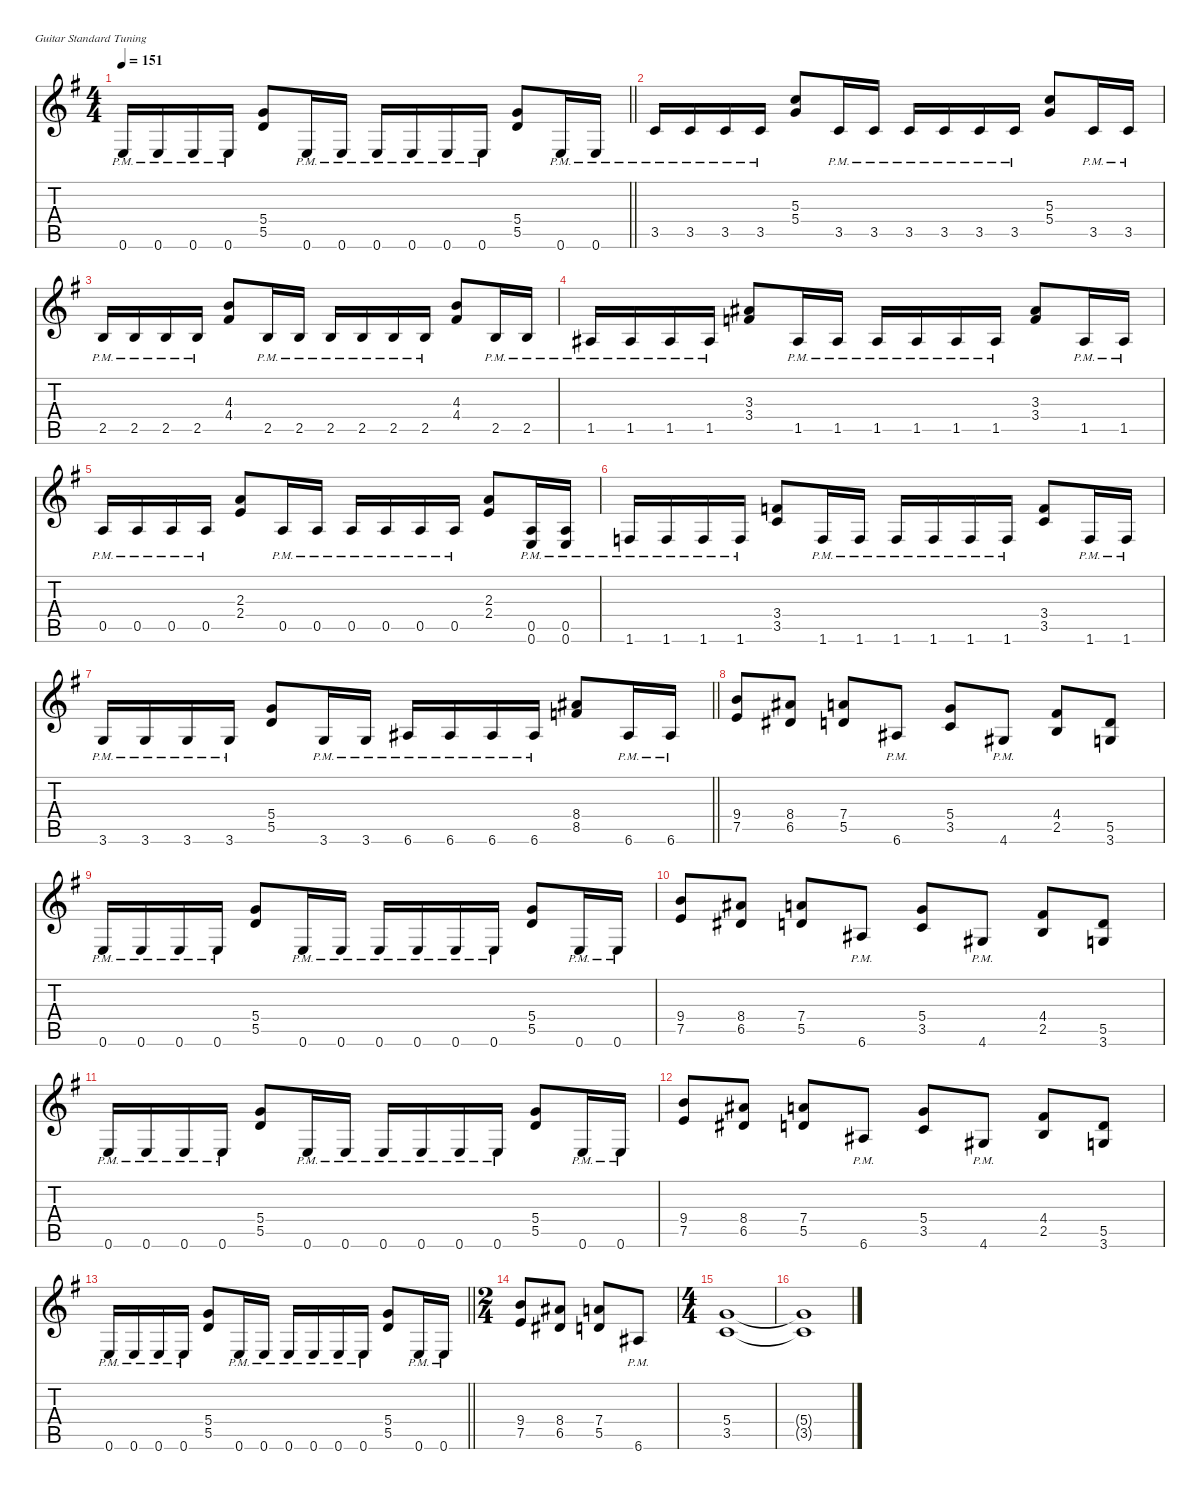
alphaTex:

\defaultSystemsLayout 4
\hideDynamics
\bracketExtendMode nobrackets
\singleTrackTrackNamePolicy hidden
\multiTrackTrackNamePolicy hidden
\otherSystemsTrackNameOrientation horizontal
\track ("Guitar 1" "dist.guit.") {defaultSystemsLayout 8 mute instrument distortionguitar}
\staff {score tabs}
\tuning (E4 B3 G3 D3 A2 E2)
\ts (4 4)
\tempo 151
\clef g2
\barLineRight lightlight
\ks eminor
0.6{pm acc forcenatural}.16{dy f beam Up} 0.6{pm acc forcenatural}.16{beam Up} 0.6{pm acc forcenatural}.16{beam Up} 0.6{pm acc forcenatural}.16{beam Up} (5.4{acc forcenatural} 5.5{acc forcenatural}).8{beam Up} 0.6{pm acc forcenatural}.16{beam Up} 0.6{pm acc forcenatural}.16{beam Up} 0.6{pm acc forcenatural}.16{beam Up} 0.6{pm acc forcenatural}.16{beam Up} 0.6{pm acc forcenatural}.16{beam Up} 0.6{pm acc forcenatural}.16{beam Up} (5.4{acc forcenatural} 5.5{acc forcenatural}).8{beam Up} 0.6{pm acc forcenatural}.16{beam Up} 0.6{pm acc forcenatural}.16{beam Up} |
3.5{pm acc forcenatural}.16{beam Up} 3.5{pm acc forcenatural}.16{beam Up} 3.5{pm acc forcenatural}.16{beam Up} 3.5{pm acc forcenatural}.16{beam Up} (5.3{acc forcenatural} 5.4{acc forcenatural}).8{beam Up} 3.5{pm acc forcenatural}.16{beam Up} 3.5{pm acc forcenatural}.16{beam Up} 3.5{pm acc forcenatural}.16{beam Up} 3.5{pm acc forcenatural}.16{beam Up} 3.5{pm acc forcenatural}.16{beam Up} 3.5{pm acc forcenatural}.16{beam Up} (5.3{acc forcenatural} 5.4{acc forcenatural}).8{beam Up} 3.5{pm acc forcenatural}.16{beam Up} 3.5{pm acc forcenatural}.16{beam Up} |
2.5{pm acc forcenatural}.16{beam Up} 2.5{pm acc forcenatural}.16{beam Up} 2.5{pm acc forcenatural}.16{beam Up} 2.5{pm acc forcenatural}.16{beam Up} (4.3{acc forcenatural} 4.4{acc #}).8{beam Up} 2.5{pm acc forcenatural}.16{beam Up} 2.5{pm acc forcenatural}.16{beam Up} 2.5{pm acc forcenatural}.16{beam Up} 2.5{pm acc forcenatural}.16{beam Up} 2.5{pm acc forcenatural}.16{beam Up} 2.5{pm acc forcenatural}.16{beam Up} (4.3{acc forcenatural} 4.4{acc #}).8{beam Up} 2.5{pm acc forcenatural}.16{beam Up} 2.5{pm acc forcenatural}.16{beam Up} |
1.5{pm acc #}.16{beam Up} 1.5{pm acc #}.16{beam Up} 1.5{pm acc #}.16{beam Up} 1.5{pm acc #}.16{beam Up} (3.3{acc #} 3.4{acc forcenatural}).8{beam Up} 1.5{pm acc #}.16{beam Up} 1.5{pm acc #}.16{beam Up} 1.5{pm acc #}.16{beam Up} 1.5{pm acc #}.16{beam Up} 1.5{pm acc #}.16{beam Up} 1.5{pm acc #}.16{beam Up} (3.3{acc #} 3.4{acc forcenatural}).8{beam Up} 1.5{pm acc #}.16{beam Up} 1.5{pm acc #}.16{beam Up} |
0.5{pm acc forcenatural}.16{beam Up} 0.5{pm acc forcenatural}.16{beam Up} 0.5{pm acc forcenatural}.16{beam Up} 0.5{pm acc forcenatural}.16{beam Up} (2.3{acc forcenatural} 2.4{acc forcenatural}).8{beam Up} 0.5{pm acc forcenatural}.16{beam Up} 0.5{pm acc forcenatural}.16{beam Up} 0.5{pm acc forcenatural}.16{beam Up} 0.5{pm acc forcenatural}.16{beam Up} 0.5{pm acc forcenatural}.16{beam Up} 0.5{pm acc forcenatural}.16{beam Up} (2.3{acc forcenatural} 2.4{acc forcenatural}).8{beam Up} (0.5{pm acc forcenatural} 0.6{pm acc forcenatural}).16{beam Up} (0.5{pm acc forcenatural} 0.6{pm acc forcenatural}).16{beam Up} |
1.6{pm acc forcenatural}.16{beam Up} 1.6{pm acc forcenatural}.16{beam Up} 1.6{pm acc forcenatural}.16{beam Up} 1.6{pm acc forcenatural}.16{beam Up} (3.4{acc forcenatural} 3.5{acc forcenatural}).8{beam Up} 1.6{pm acc forcenatural}.16{beam Up} 1.6{pm acc forcenatural}.16{beam Up} 1.6{pm acc forcenatural}.16{beam Up} 1.6{pm acc forcenatural}.16{beam Up} 1.6{pm acc forcenatural}.16{beam Up} 1.6{pm acc forcenatural}.16{beam Up} (3.4{acc forcenatural} 3.5{acc forcenatural}).8{beam Up} 1.6{pm acc forcenatural}.16{beam Up} 1.6{pm acc forcenatural}.16{beam Up} |
\barLineRight lightlight
3.6{pm acc forcenatural}.16{beam Up} 3.6{pm acc forcenatural}.16{beam Up} 3.6{pm acc forcenatural}.16{beam Up} 3.6{pm acc forcenatural}.16{beam Up} (5.4{acc forcenatural} 5.5{acc forcenatural}).8{beam Up} 3.6{pm acc forcenatural}.16{beam Up} 3.6{pm acc forcenatural}.16{beam Up} 6.6{pm acc #}.16{beam Up} 6.6{pm acc #}.16{beam Up} 6.6{pm acc #}.16{beam Up} 6.6{pm acc #}.16{beam Up} (8.4{acc #} 8.5{acc forcenatural}).8{beam Up} 6.6{pm acc #}.16{beam Up} 6.6{pm acc #}.16{beam Up} |
(9.4{acc forcenatural} 7.5{acc forcenatural}).8{beam Up} (8.4{acc #} 6.5{acc #}).8{beam Up} (7.4{acc forcenatural} 5.5{acc forcenatural}).8{beam Up} 6.6{pm acc #}.8{beam Up} (5.4{acc forcenatural} 3.5{acc forcenatural}).8{beam Up} 4.6{pm acc #}.8{beam Up} (4.4{acc #} 2.5{acc forcenatural}).8{beam Up} (5.5{acc forcenatural} 3.6{acc forcenatural}).8{beam Up} |
0.6{pm acc forcenatural}.16{beam Up} 0.6{pm acc forcenatural}.16{beam Up} 0.6{pm acc forcenatural}.16{beam Up} 0.6{pm acc forcenatural}.16{beam Up} (5.4{acc forcenatural} 5.5{acc forcenatural}).8{beam Up} 0.6{pm acc forcenatural}.16{beam Up} 0.6{pm acc forcenatural}.16{beam Up} 0.6{pm acc forcenatural}.16{beam Up} 0.6{pm acc forcenatural}.16{beam Up} 0.6{pm acc forcenatural}.16{beam Up} 0.6{pm acc forcenatural}.16{beam Up} (5.4{acc forcenatural} 5.5{acc forcenatural}).8{beam Up} 0.6{pm acc forcenatural}.16{beam Up} 0.6{pm acc forcenatural}.16{beam Up} |
(9.4{acc forcenatural} 7.5{acc forcenatural}).8{beam Up} (8.4{acc #} 6.5{acc #}).8{beam Up} (7.4{acc forcenatural} 5.5{acc forcenatural}).8{beam Up} 6.6{pm acc #}.8{beam Up} (5.4{acc forcenatural} 3.5{acc forcenatural}).8{beam Up} 4.6{pm acc #}.8{beam Up} (4.4{acc #} 2.5{acc forcenatural}).8{beam Up} (5.5{acc forcenatural} 3.6{acc forcenatural}).8{beam Up} |
0.6{pm acc forcenatural}.16{beam Up} 0.6{pm acc forcenatural}.16{beam Up} 0.6{pm acc forcenatural}.16{beam Up} 0.6{pm acc forcenatural}.16{beam Up} (5.4{acc forcenatural} 5.5{acc forcenatural}).8{beam Up} 0.6{pm acc forcenatural}.16{beam Up} 0.6{pm acc forcenatural}.16{beam Up} 0.6{pm acc forcenatural}.16{beam Up} 0.6{pm acc forcenatural}.16{beam Up} 0.6{pm acc forcenatural}.16{beam Up} 0.6{pm acc forcenatural}.16{beam Up} (5.4{acc forcenatural} 5.5{acc forcenatural}).8{beam Up} 0.6{pm acc forcenatural}.16{beam Up} 0.6{pm acc forcenatural}.16{beam Up} |
(9.4{acc forcenatural} 7.5{acc forcenatural}).8{beam Up} (8.4{acc #} 6.5{acc #}).8{beam Up} (7.4{acc forcenatural} 5.5{acc forcenatural}).8{beam Up} 6.6{pm acc #}.8{beam Up} (5.4{acc forcenatural} 3.5{acc forcenatural}).8{beam Up} 4.6{pm acc #}.8{beam Up} (4.4{acc #} 2.5{acc forcenatural}).8{beam Up} (5.5{acc forcenatural} 3.6{acc forcenatural}).8{beam Up} |
\barLineRight lightlight
0.6{pm acc forcenatural}.16{beam Up} 0.6{pm acc forcenatural}.16{beam Up} 0.6{pm acc forcenatural}.16{beam Up} 0.6{pm acc forcenatural}.16{beam Up} (5.4{acc forcenatural} 5.5{acc forcenatural}).8{beam Up} 0.6{pm acc forcenatural}.16{beam Up} 0.6{pm acc forcenatural}.16{beam Up} 0.6{pm acc forcenatural}.16{beam Up} 0.6{pm acc forcenatural}.16{beam Up} 0.6{pm acc forcenatural}.16{beam Up} 0.6{pm acc forcenatural}.16{beam Up} (5.4{acc forcenatural} 5.5{acc forcenatural}).8{beam Up} 0.6{pm acc forcenatural}.16{beam Up} 0.6{pm acc forcenatural}.16{beam Up} |
\ts (2 4)
\beaming (8 2 2)
(9.4{acc forcenatural} 7.5{acc forcenatural}).8{beam Up} (8.4{acc #} 6.5{acc #}).8{beam Up} (7.4{acc forcenatural} 5.5{acc forcenatural}).8{beam Up} 6.6{pm acc #}.8{beam Up} |
\ts (4 4)
\beaming (8 2 2 2 2)
(5.4{acc forcenatural} 3.5{acc forcenatural}).1{beam Up} |
(5.4{t acc forcenatural} 3.5{t acc forcenatural}).1{beam Up}
